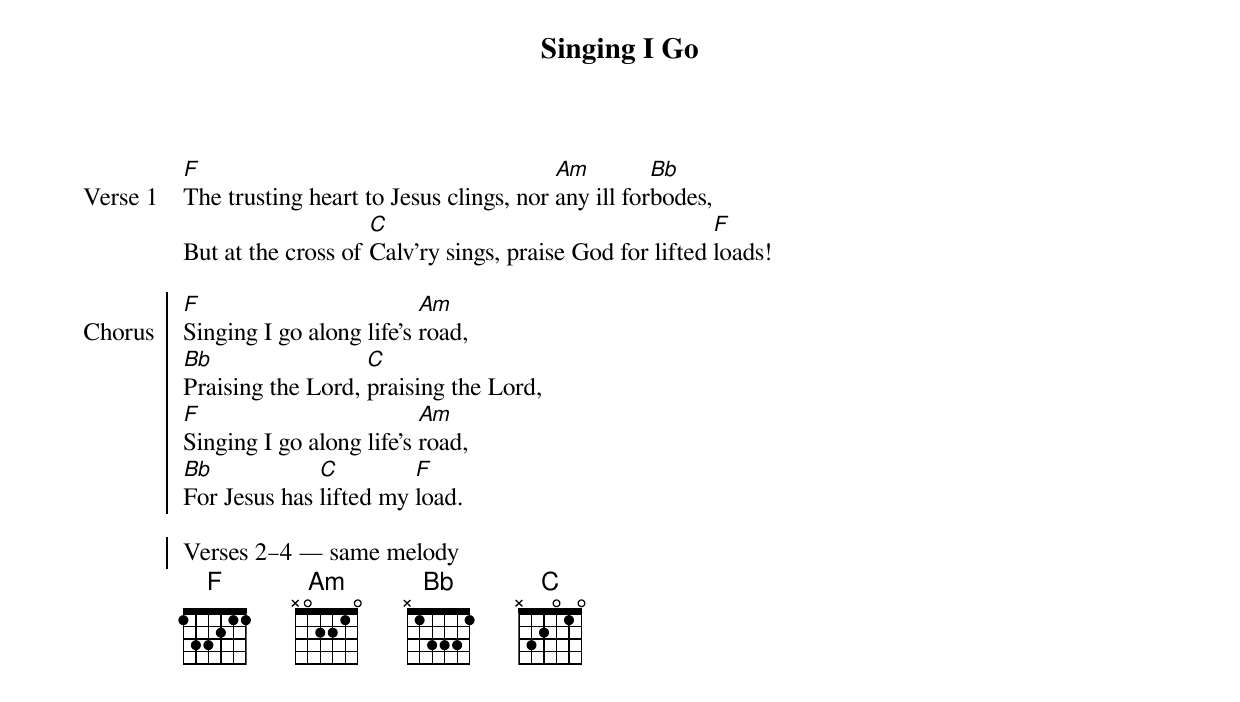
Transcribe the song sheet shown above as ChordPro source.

{title: Singing I Go}
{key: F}
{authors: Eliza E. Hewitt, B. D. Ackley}
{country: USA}
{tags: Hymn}
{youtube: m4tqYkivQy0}
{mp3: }
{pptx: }

{sov Verse 1}
[F]The trusting heart to Jesus clings, nor [Am]any ill for[Bb]bodes,
But at the cross of [C]Calv’ry sings, praise God for lifted [F]loads!

{eov}
{soc Chorus}
[F]Singing I go along life’s [Am]road,
[Bb]Praising the Lord, [C]praising the Lord,
[F]Singing I go along life’s [Am]road,
[Bb]For Jesus has [C]lifted my [F]load.

Verses 2–4 — same melody
{eoc}
